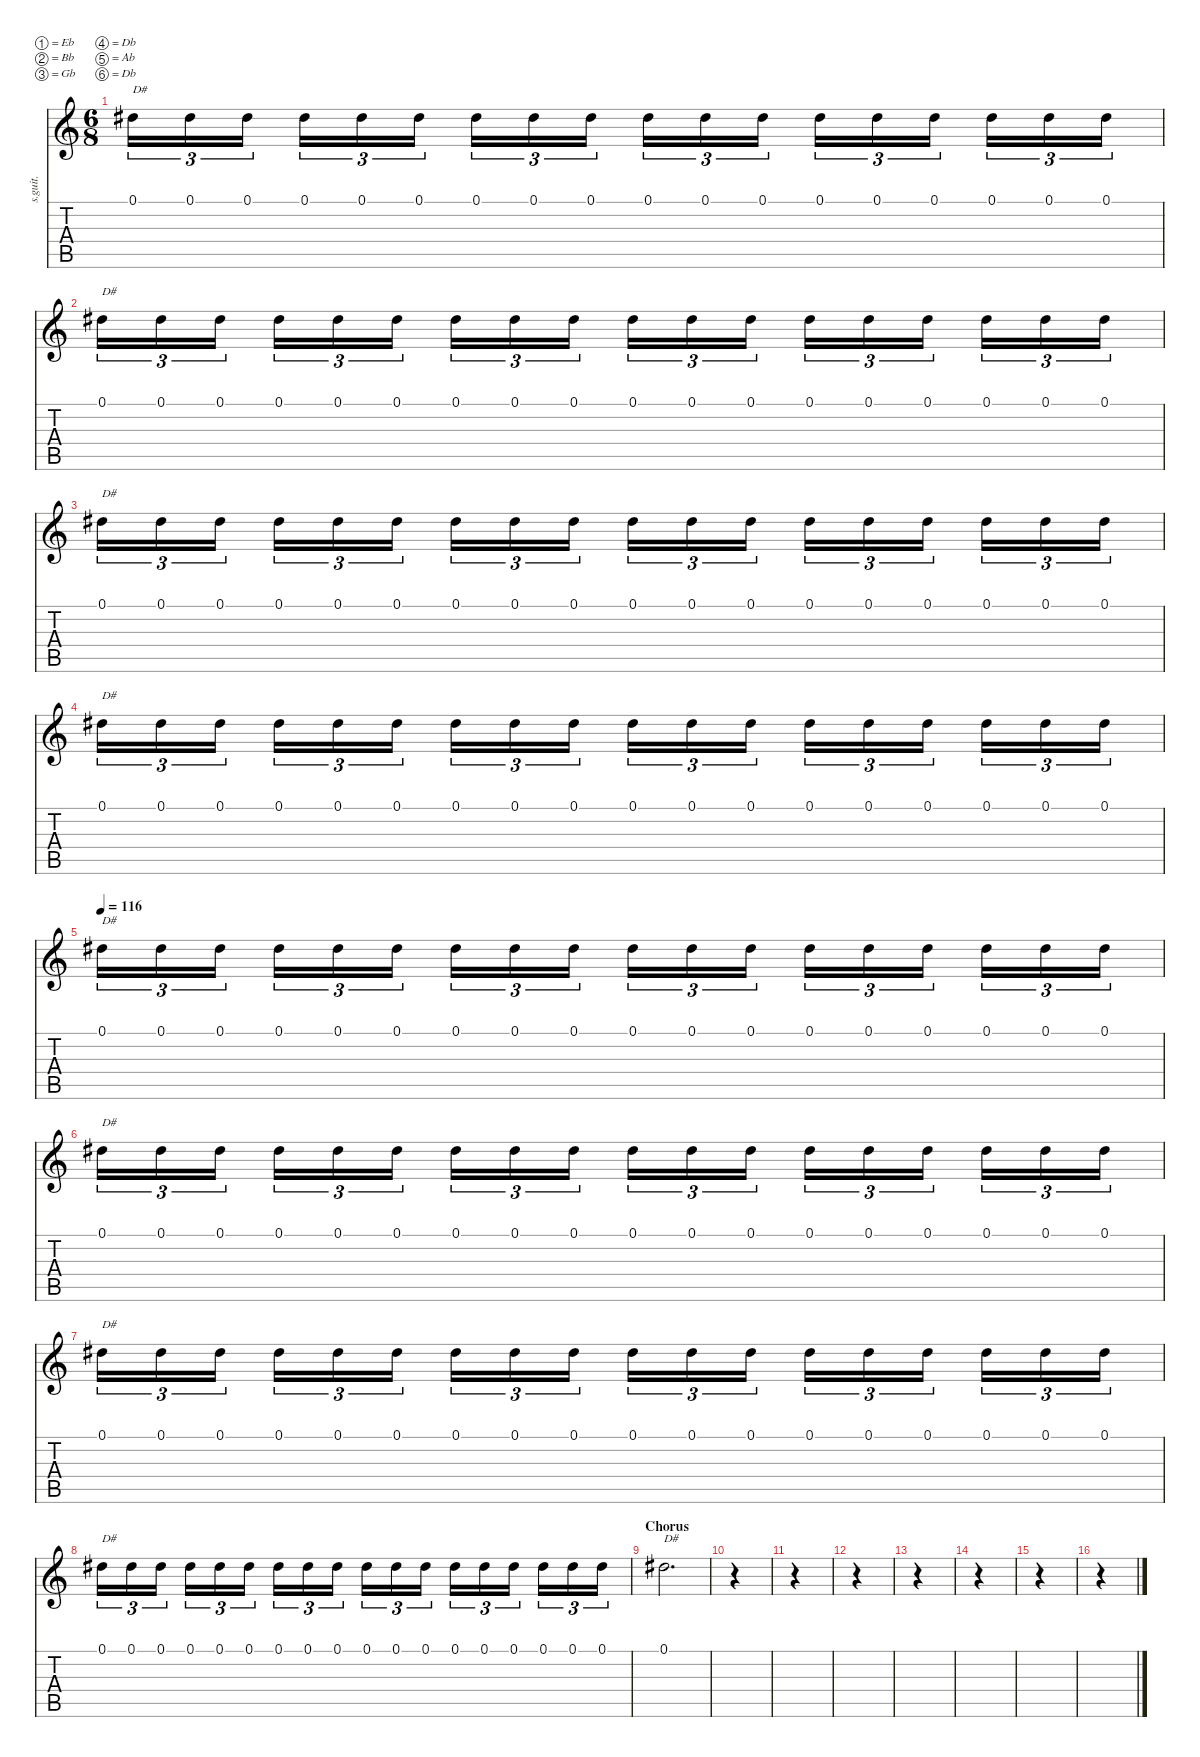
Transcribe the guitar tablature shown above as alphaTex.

\defaultSystemsLayout 4
\hideDynamics
\bracketExtendMode nobrackets
\track ("Daron - Solo Guitar 7" "s.guit.") {instrument electricguitarclean}
\staff {score tabs}
\tuning (Eb4 Bb3 Gb3 Db3 Ab2 Db2)
\ts (6 8)
\tempo (115 hide)
\clef g2
\ks c
0.1{acc #}.16{tu (3 2) txt "D#" lyrics (0 "") lyrics (1 "") lyrics (2 "") lyrics (3 "") lyrics (4 "") dy fff} 0.1{acc #}.16{tu (3 2) lyrics (0 "") lyrics (1 "") lyrics (2 "") lyrics (3 "") lyrics (4 "")} 0.1{acc #}.16{tu (3 2) lyrics (0 "") lyrics (1 "") lyrics (2 "") lyrics (3 "") lyrics (4 "")} 0.1{acc #}.16{tu (3 2) lyrics (0 "") lyrics (1 "") lyrics (2 "") lyrics (3 "") lyrics (4 "")} 0.1{acc #}.16{tu (3 2) lyrics (0 "") lyrics (1 "") lyrics (2 "") lyrics (3 "") lyrics (4 "")} 0.1{acc #}.16{tu (3 2) lyrics (0 "") lyrics (1 "") lyrics (2 "") lyrics (3 "") lyrics (4 "")} 0.1{acc #}.16{tu (3 2) lyrics (0 "") lyrics (1 "") lyrics (2 "") lyrics (3 "") lyrics (4 "")} 0.1{acc #}.16{tu (3 2) lyrics (0 "") lyrics (1 "") lyrics (2 "") lyrics (3 "") lyrics (4 "")} 0.1{acc #}.16{tu (3 2) lyrics (0 "") lyrics (1 "") lyrics (2 "") lyrics (3 "") lyrics (4 "")} 0.1{acc #}.16{tu (3 2) lyrics (0 "") lyrics (1 "") lyrics (2 "") lyrics (3 "") lyrics (4 "")} 0.1{acc #}.16{tu (3 2) lyrics (0 "") lyrics (1 "") lyrics (2 "") lyrics (3 "") lyrics (4 "")} 0.1{acc #}.16{tu (3 2) lyrics (0 "") lyrics (1 "") lyrics (2 "") lyrics (3 "") lyrics (4 "")} 0.1{acc #}.16{tu (3 2) lyrics (0 "") lyrics (1 "") lyrics (2 "") lyrics (3 "") lyrics (4 "")} 0.1{acc #}.16{tu (3 2) lyrics (0 "") lyrics (1 "") lyrics (2 "") lyrics (3 "") lyrics (4 "")} 0.1{acc #}.16{tu (3 2) lyrics (0 "") lyrics (1 "") lyrics (2 "") lyrics (3 "") lyrics (4 "")} 0.1{acc #}.16{tu (3 2) lyrics (0 "") lyrics (1 "") lyrics (2 "") lyrics (3 "") lyrics (4 "")} 0.1{acc #}.16{tu (3 2) lyrics (0 "") lyrics (1 "") lyrics (2 "") lyrics (3 "") lyrics (4 "")} 0.1{acc #}.16{tu (3 2) lyrics (0 "") lyrics (1 "") lyrics (2 "") lyrics (3 "") lyrics (4 "")} |
0.1{acc #}.16{tu (3 2) txt "D#" lyrics (0 "") lyrics (1 "") lyrics (2 "") lyrics (3 "") lyrics (4 "")} 0.1{acc #}.16{tu (3 2) lyrics (0 "") lyrics (1 "") lyrics (2 "") lyrics (3 "") lyrics (4 "")} 0.1{acc #}.16{tu (3 2) lyrics (0 "") lyrics (1 "") lyrics (2 "") lyrics (3 "") lyrics (4 "")} 0.1{acc #}.16{tu (3 2) lyrics (0 "") lyrics (1 "") lyrics (2 "") lyrics (3 "") lyrics (4 "")} 0.1{acc #}.16{tu (3 2) lyrics (0 "") lyrics (1 "") lyrics (2 "") lyrics (3 "") lyrics (4 "")} 0.1{acc #}.16{tu (3 2) lyrics (0 "") lyrics (1 "") lyrics (2 "") lyrics (3 "") lyrics (4 "")} 0.1{acc #}.16{tu (3 2) lyrics (0 "") lyrics (1 "") lyrics (2 "") lyrics (3 "") lyrics (4 "")} 0.1{acc #}.16{tu (3 2) lyrics (0 "") lyrics (1 "") lyrics (2 "") lyrics (3 "") lyrics (4 "")} 0.1{acc #}.16{tu (3 2) lyrics (0 "") lyrics (1 "") lyrics (2 "") lyrics (3 "") lyrics (4 "")} 0.1{acc #}.16{tu (3 2) lyrics (0 "") lyrics (1 "") lyrics (2 "") lyrics (3 "") lyrics (4 "")} 0.1{acc #}.16{tu (3 2) lyrics (0 "") lyrics (1 "") lyrics (2 "") lyrics (3 "") lyrics (4 "")} 0.1{acc #}.16{tu (3 2) lyrics (0 "") lyrics (1 "") lyrics (2 "") lyrics (3 "") lyrics (4 "")} 0.1{acc #}.16{tu (3 2) lyrics (0 "") lyrics (1 "") lyrics (2 "") lyrics (3 "") lyrics (4 "")} 0.1{acc #}.16{tu (3 2) lyrics (0 "") lyrics (1 "") lyrics (2 "") lyrics (3 "") lyrics (4 "")} 0.1{acc #}.16{tu (3 2) lyrics (0 "") lyrics (1 "") lyrics (2 "") lyrics (3 "") lyrics (4 "")} 0.1{acc #}.16{tu (3 2) lyrics (0 "") lyrics (1 "") lyrics (2 "") lyrics (3 "") lyrics (4 "")} 0.1{acc #}.16{tu (3 2) lyrics (0 "") lyrics (1 "") lyrics (2 "") lyrics (3 "") lyrics (4 "")} 0.1{acc #}.16{tu (3 2) lyrics (0 "") lyrics (1 "") lyrics (2 "") lyrics (3 "") lyrics (4 "")} |
0.1{acc #}.16{tu (3 2) txt "D#" lyrics (0 "") lyrics (1 "") lyrics (2 "") lyrics (3 "") lyrics (4 "")} 0.1{acc #}.16{tu (3 2) lyrics (0 "") lyrics (1 "") lyrics (2 "") lyrics (3 "") lyrics (4 "")} 0.1{acc #}.16{tu (3 2) lyrics (0 "") lyrics (1 "") lyrics (2 "") lyrics (3 "") lyrics (4 "")} 0.1{acc #}.16{tu (3 2) lyrics (0 "") lyrics (1 "") lyrics (2 "") lyrics (3 "") lyrics (4 "")} 0.1{acc #}.16{tu (3 2) lyrics (0 "") lyrics (1 "") lyrics (2 "") lyrics (3 "") lyrics (4 "")} 0.1{acc #}.16{tu (3 2) lyrics (0 "") lyrics (1 "") lyrics (2 "") lyrics (3 "") lyrics (4 "")} 0.1{acc #}.16{tu (3 2) lyrics (0 "") lyrics (1 "") lyrics (2 "") lyrics (3 "") lyrics (4 "")} 0.1{acc #}.16{tu (3 2) lyrics (0 "") lyrics (1 "") lyrics (2 "") lyrics (3 "") lyrics (4 "")} 0.1{acc #}.16{tu (3 2) lyrics (0 "") lyrics (1 "") lyrics (2 "") lyrics (3 "") lyrics (4 "")} 0.1{acc #}.16{tu (3 2) lyrics (0 "") lyrics (1 "") lyrics (2 "") lyrics (3 "") lyrics (4 "")} 0.1{acc #}.16{tu (3 2) lyrics (0 "") lyrics (1 "") lyrics (2 "") lyrics (3 "") lyrics (4 "")} 0.1{acc #}.16{tu (3 2) lyrics (0 "") lyrics (1 "") lyrics (2 "") lyrics (3 "") lyrics (4 "")} 0.1{acc #}.16{tu (3 2) lyrics (0 "") lyrics (1 "") lyrics (2 "") lyrics (3 "") lyrics (4 "")} 0.1{acc #}.16{tu (3 2) lyrics (0 "") lyrics (1 "") lyrics (2 "") lyrics (3 "") lyrics (4 "")} 0.1{acc #}.16{tu (3 2) lyrics (0 "") lyrics (1 "") lyrics (2 "") lyrics (3 "") lyrics (4 "")} 0.1{acc #}.16{tu (3 2) lyrics (0 "") lyrics (1 "") lyrics (2 "") lyrics (3 "") lyrics (4 "")} 0.1{acc #}.16{tu (3 2) lyrics (0 "") lyrics (1 "") lyrics (2 "") lyrics (3 "") lyrics (4 "")} 0.1{acc #}.16{tu (3 2) lyrics (0 "") lyrics (1 "") lyrics (2 "") lyrics (3 "") lyrics (4 "")} |
0.1{acc #}.16{tu (3 2) txt "D#" lyrics (0 "") lyrics (1 "") lyrics (2 "") lyrics (3 "") lyrics (4 "")} 0.1{acc #}.16{tu (3 2) lyrics (0 "") lyrics (1 "") lyrics (2 "") lyrics (3 "") lyrics (4 "")} 0.1{acc #}.16{tu (3 2) lyrics (0 "") lyrics (1 "") lyrics (2 "") lyrics (3 "") lyrics (4 "")} 0.1{acc #}.16{tu (3 2) lyrics (0 "") lyrics (1 "") lyrics (2 "") lyrics (3 "") lyrics (4 "")} 0.1{acc #}.16{tu (3 2) lyrics (0 "") lyrics (1 "") lyrics (2 "") lyrics (3 "") lyrics (4 "")} 0.1{acc #}.16{tu (3 2) lyrics (0 "") lyrics (1 "") lyrics (2 "") lyrics (3 "") lyrics (4 "")} 0.1{acc #}.16{tu (3 2) lyrics (0 "") lyrics (1 "") lyrics (2 "") lyrics (3 "") lyrics (4 "")} 0.1{acc #}.16{tu (3 2) lyrics (0 "") lyrics (1 "") lyrics (2 "") lyrics (3 "") lyrics (4 "")} 0.1{acc #}.16{tu (3 2) lyrics (0 "") lyrics (1 "") lyrics (2 "") lyrics (3 "") lyrics (4 "")} 0.1{acc #}.16{tu (3 2) lyrics (0 "") lyrics (1 "") lyrics (2 "") lyrics (3 "") lyrics (4 "")} 0.1{acc #}.16{tu (3 2) lyrics (0 "") lyrics (1 "") lyrics (2 "") lyrics (3 "") lyrics (4 "")} 0.1{acc #}.16{tu (3 2) lyrics (0 "") lyrics (1 "") lyrics (2 "") lyrics (3 "") lyrics (4 "")} 0.1{acc #}.16{tu (3 2) lyrics (0 "") lyrics (1 "") lyrics (2 "") lyrics (3 "") lyrics (4 "")} 0.1{acc #}.16{tu (3 2) lyrics (0 "") lyrics (1 "") lyrics (2 "") lyrics (3 "") lyrics (4 "")} 0.1{acc #}.16{tu (3 2) lyrics (0 "") lyrics (1 "") lyrics (2 "") lyrics (3 "") lyrics (4 "")} 0.1{acc #}.16{tu (3 2) lyrics (0 "") lyrics (1 "") lyrics (2 "") lyrics (3 "") lyrics (4 "")} 0.1{acc #}.16{tu (3 2) lyrics (0 "") lyrics (1 "") lyrics (2 "") lyrics (3 "") lyrics (4 "")} 0.1{acc #}.16{tu (3 2) lyrics (0 "") lyrics (1 "") lyrics (2 "") lyrics (3 "") lyrics (4 "")} |
\tempo 116
0.1{acc #}.16{tu (3 2) txt "D#" lyrics (0 "") lyrics (1 "") lyrics (2 "") lyrics (3 "") lyrics (4 "")} 0.1{acc #}.16{tu (3 2) lyrics (0 "") lyrics (1 "") lyrics (2 "") lyrics (3 "") lyrics (4 "")} 0.1{acc #}.16{tu (3 2) lyrics (0 "") lyrics (1 "") lyrics (2 "") lyrics (3 "") lyrics (4 "")} 0.1{acc #}.16{tu (3 2) lyrics (0 "") lyrics (1 "") lyrics (2 "") lyrics (3 "") lyrics (4 "")} 0.1{acc #}.16{tu (3 2) lyrics (0 "") lyrics (1 "") lyrics (2 "") lyrics (3 "") lyrics (4 "")} 0.1{acc #}.16{tu (3 2) lyrics (0 "") lyrics (1 "") lyrics (2 "") lyrics (3 "") lyrics (4 "")} 0.1{acc #}.16{tu (3 2) lyrics (0 "") lyrics (1 "") lyrics (2 "") lyrics (3 "") lyrics (4 "")} 0.1{acc #}.16{tu (3 2) lyrics (0 "") lyrics (1 "") lyrics (2 "") lyrics (3 "") lyrics (4 "")} 0.1{acc #}.16{tu (3 2) lyrics (0 "") lyrics (1 "") lyrics (2 "") lyrics (3 "") lyrics (4 "")} 0.1{acc #}.16{tu (3 2) lyrics (0 "") lyrics (1 "") lyrics (2 "") lyrics (3 "") lyrics (4 "")} 0.1{acc #}.16{tu (3 2) lyrics (0 "") lyrics (1 "") lyrics (2 "") lyrics (3 "") lyrics (4 "")} 0.1{acc #}.16{tu (3 2) lyrics (0 "") lyrics (1 "") lyrics (2 "") lyrics (3 "") lyrics (4 "")} 0.1{acc #}.16{tu (3 2) lyrics (0 "") lyrics (1 "") lyrics (2 "") lyrics (3 "") lyrics (4 "")} 0.1{acc #}.16{tu (3 2) lyrics (0 "") lyrics (1 "") lyrics (2 "") lyrics (3 "") lyrics (4 "")} 0.1{acc #}.16{tu (3 2) lyrics (0 "") lyrics (1 "") lyrics (2 "") lyrics (3 "") lyrics (4 "")} 0.1{acc #}.16{tu (3 2) lyrics (0 "") lyrics (1 "") lyrics (2 "") lyrics (3 "") lyrics (4 "")} 0.1{acc #}.16{tu (3 2) lyrics (0 "") lyrics (1 "") lyrics (2 "") lyrics (3 "") lyrics (4 "")} 0.1{acc #}.16{tu (3 2) lyrics (0 "") lyrics (1 "") lyrics (2 "") lyrics (3 "") lyrics (4 "")} |
0.1{acc #}.16{tu (3 2) txt "D#" lyrics (0 "") lyrics (1 "") lyrics (2 "") lyrics (3 "") lyrics (4 "")} 0.1{acc #}.16{tu (3 2) lyrics (0 "") lyrics (1 "") lyrics (2 "") lyrics (3 "") lyrics (4 "")} 0.1{acc #}.16{tu (3 2) lyrics (0 "") lyrics (1 "") lyrics (2 "") lyrics (3 "") lyrics (4 "")} 0.1{acc #}.16{tu (3 2) lyrics (0 "") lyrics (1 "") lyrics (2 "") lyrics (3 "") lyrics (4 "")} 0.1{acc #}.16{tu (3 2) lyrics (0 "") lyrics (1 "") lyrics (2 "") lyrics (3 "") lyrics (4 "")} 0.1{acc #}.16{tu (3 2) lyrics (0 "") lyrics (1 "") lyrics (2 "") lyrics (3 "") lyrics (4 "")} 0.1{acc #}.16{tu (3 2) lyrics (0 "") lyrics (1 "") lyrics (2 "") lyrics (3 "") lyrics (4 "")} 0.1{acc #}.16{tu (3 2) lyrics (0 "") lyrics (1 "") lyrics (2 "") lyrics (3 "") lyrics (4 "")} 0.1{acc #}.16{tu (3 2) lyrics (0 "") lyrics (1 "") lyrics (2 "") lyrics (3 "") lyrics (4 "")} 0.1{acc #}.16{tu (3 2) lyrics (0 "") lyrics (1 "") lyrics (2 "") lyrics (3 "") lyrics (4 "")} 0.1{acc #}.16{tu (3 2) lyrics (0 "") lyrics (1 "") lyrics (2 "") lyrics (3 "") lyrics (4 "")} 0.1{acc #}.16{tu (3 2) lyrics (0 "") lyrics (1 "") lyrics (2 "") lyrics (3 "") lyrics (4 "")} 0.1{acc #}.16{tu (3 2) lyrics (0 "") lyrics (1 "") lyrics (2 "") lyrics (3 "") lyrics (4 "")} 0.1{acc #}.16{tu (3 2) lyrics (0 "") lyrics (1 "") lyrics (2 "") lyrics (3 "") lyrics (4 "")} 0.1{acc #}.16{tu (3 2) lyrics (0 "") lyrics (1 "") lyrics (2 "") lyrics (3 "") lyrics (4 "")} 0.1{acc #}.16{tu (3 2) lyrics (0 "") lyrics (1 "") lyrics (2 "") lyrics (3 "") lyrics (4 "")} 0.1{acc #}.16{tu (3 2) lyrics (0 "") lyrics (1 "") lyrics (2 "") lyrics (3 "") lyrics (4 "")} 0.1{acc #}.16{tu (3 2) lyrics (0 "") lyrics (1 "") lyrics (2 "") lyrics (3 "") lyrics (4 "")} |
0.1{acc #}.16{tu (3 2) txt "D#" lyrics (0 "") lyrics (1 "") lyrics (2 "") lyrics (3 "") lyrics (4 "")} 0.1{acc #}.16{tu (3 2) lyrics (0 "") lyrics (1 "") lyrics (2 "") lyrics (3 "") lyrics (4 "")} 0.1{acc #}.16{tu (3 2) lyrics (0 "") lyrics (1 "") lyrics (2 "") lyrics (3 "") lyrics (4 "")} 0.1{acc #}.16{tu (3 2) lyrics (0 "") lyrics (1 "") lyrics (2 "") lyrics (3 "") lyrics (4 "")} 0.1{acc #}.16{tu (3 2) lyrics (0 "") lyrics (1 "") lyrics (2 "") lyrics (3 "") lyrics (4 "")} 0.1{acc #}.16{tu (3 2) lyrics (0 "") lyrics (1 "") lyrics (2 "") lyrics (3 "") lyrics (4 "")} 0.1{acc #}.16{tu (3 2) lyrics (0 "") lyrics (1 "") lyrics (2 "") lyrics (3 "") lyrics (4 "")} 0.1{acc #}.16{tu (3 2) lyrics (0 "") lyrics (1 "") lyrics (2 "") lyrics (3 "") lyrics (4 "")} 0.1{acc #}.16{tu (3 2) lyrics (0 "") lyrics (1 "") lyrics (2 "") lyrics (3 "") lyrics (4 "")} 0.1{acc #}.16{tu (3 2) lyrics (0 "") lyrics (1 "") lyrics (2 "") lyrics (3 "") lyrics (4 "")} 0.1{acc #}.16{tu (3 2) lyrics (0 "") lyrics (1 "") lyrics (2 "") lyrics (3 "") lyrics (4 "")} 0.1{acc #}.16{tu (3 2) lyrics (0 "") lyrics (1 "") lyrics (2 "") lyrics (3 "") lyrics (4 "")} 0.1{acc #}.16{tu (3 2) lyrics (0 "") lyrics (1 "") lyrics (2 "") lyrics (3 "") lyrics (4 "")} 0.1{acc #}.16{tu (3 2) lyrics (0 "") lyrics (1 "") lyrics (2 "") lyrics (3 "") lyrics (4 "")} 0.1{acc #}.16{tu (3 2) lyrics (0 "") lyrics (1 "") lyrics (2 "") lyrics (3 "") lyrics (4 "")} 0.1{acc #}.16{tu (3 2) lyrics (0 "") lyrics (1 "") lyrics (2 "") lyrics (3 "") lyrics (4 "")} 0.1{acc #}.16{tu (3 2) lyrics (0 "") lyrics (1 "") lyrics (2 "") lyrics (3 "") lyrics (4 "")} 0.1{acc #}.16{tu (3 2) lyrics (0 "") lyrics (1 "") lyrics (2 "") lyrics (3 "") lyrics (4 "")} |
0.1{acc #}.16{tu (3 2) txt "D#" lyrics (0 "") lyrics (1 "") lyrics (2 "") lyrics (3 "") lyrics (4 "")} 0.1{acc #}.16{tu (3 2) lyrics (0 "") lyrics (1 "") lyrics (2 "") lyrics (3 "") lyrics (4 "")} 0.1{acc #}.16{tu (3 2) lyrics (0 "") lyrics (1 "") lyrics (2 "") lyrics (3 "") lyrics (4 "")} 0.1{acc #}.16{tu (3 2) lyrics (0 "") lyrics (1 "") lyrics (2 "") lyrics (3 "") lyrics (4 "")} 0.1{acc #}.16{tu (3 2) lyrics (0 "") lyrics (1 "") lyrics (2 "") lyrics (3 "") lyrics (4 "")} 0.1{acc #}.16{tu (3 2) lyrics (0 "") lyrics (1 "") lyrics (2 "") lyrics (3 "") lyrics (4 "")} 0.1{acc #}.16{tu (3 2) lyrics (0 "") lyrics (1 "") lyrics (2 "") lyrics (3 "") lyrics (4 "")} 0.1{acc #}.16{tu (3 2) lyrics (0 "") lyrics (1 "") lyrics (2 "") lyrics (3 "") lyrics (4 "")} 0.1{acc #}.16{tu (3 2) lyrics (0 "") lyrics (1 "") lyrics (2 "") lyrics (3 "") lyrics (4 "")} 0.1{acc #}.16{tu (3 2) lyrics (0 "") lyrics (1 "") lyrics (2 "") lyrics (3 "") lyrics (4 "")} 0.1{acc #}.16{tu (3 2) lyrics (0 "") lyrics (1 "") lyrics (2 "") lyrics (3 "") lyrics (4 "")} 0.1{acc #}.16{tu (3 2) lyrics (0 "") lyrics (1 "") lyrics (2 "") lyrics (3 "") lyrics (4 "")} 0.1{acc #}.16{tu (3 2) lyrics (0 "") lyrics (1 "") lyrics (2 "") lyrics (3 "") lyrics (4 "")} 0.1{acc #}.16{tu (3 2) lyrics (0 "") lyrics (1 "") lyrics (2 "") lyrics (3 "") lyrics (4 "")} 0.1{acc #}.16{tu (3 2) lyrics (0 "") lyrics (1 "") lyrics (2 "") lyrics (3 "") lyrics (4 "")} 0.1{acc #}.16{tu (3 2) lyrics (0 "") lyrics (1 "") lyrics (2 "") lyrics (3 "") lyrics (4 "")} 0.1{acc #}.16{tu (3 2) lyrics (0 "") lyrics (1 "") lyrics (2 "") lyrics (3 "") lyrics (4 "")} 0.1{acc #}.16{tu (3 2) lyrics (0 "") lyrics (1 "") lyrics (2 "") lyrics (3 "") lyrics (4 "")} |
\section ("" "Chorus")
0.1{acc #}.2{d txt "D#" lyrics (0 "") lyrics (1 "") lyrics (2 "") lyrics (3 "") lyrics (4 "")} |
r.4 |
r.4 |
r.4 |
r.4 |
r.4 |
r.4 |
r.4
